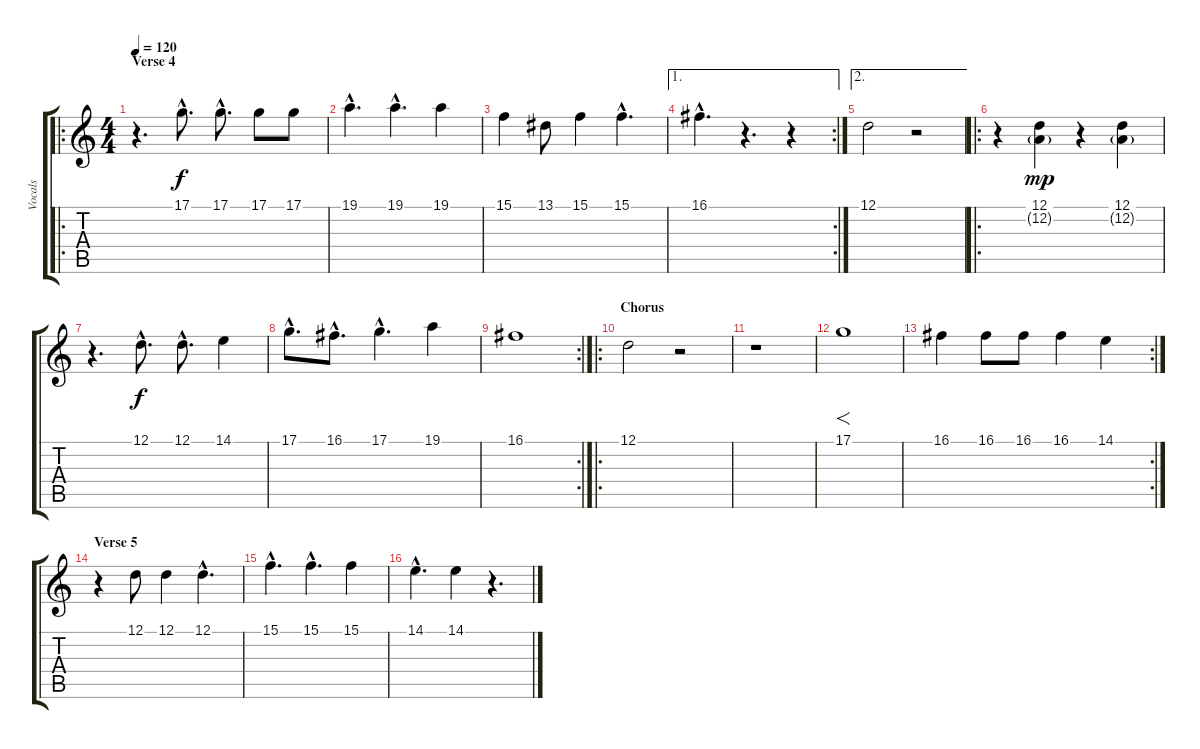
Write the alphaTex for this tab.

\track ("Vocals" "Vocals") {instrument lead6voice}
\staff {score tabs}
\tuning (D4 A3 F3 C3 G2 D2) {hide}
\ro
\ts (4 4)
\section ("" "Verse 4")
\tempo 120
\clef g2
\ks c
r.4{d dy f} 17.1{hac}.8{d} 17.1{hac}.8{d} 17.1.8 17.1.8 |
19.1{hac}.4{d} 19.1{hac}.4{d} 19.1.4 |
15.1.4 13.1.8 15.1.4 15.1{hac}.4{d} |
\ae 1
\rc 2
16.1{hac}.4{d} r.4{d} r.4 |
\ae 2
12.1.2 r.2 |
\ro
r.4 (12.1 12.2{g}).4{dy mp} r.4 (12.1 12.2{g}).4 |
r.4{d} 12.1{hac}.8{d dy f} 12.1{hac}.8{d} 14.1.4 |
17.1{hac}.8{d} 16.1{hac}.8{d} 17.1{hac}.4{d} 19.1.4 |
\rc 2
16.1.1 |
\ro
\section ("" "Chorus")
12.1.2 r.2 |
r.1 |
17.1.1{f} |
\rc 2
16.1.4 16.1.8 16.1.8 16.1.4 14.1.4 |
\section ("" "Verse 5")
r.4 12.1.8 12.1.4 12.1{hac}.4{d} |
15.1{hac}.4{d} 15.1{hac}.4{d} 15.1.4 |
14.1{hac}.4{d} 14.1.4 r.4{d}
